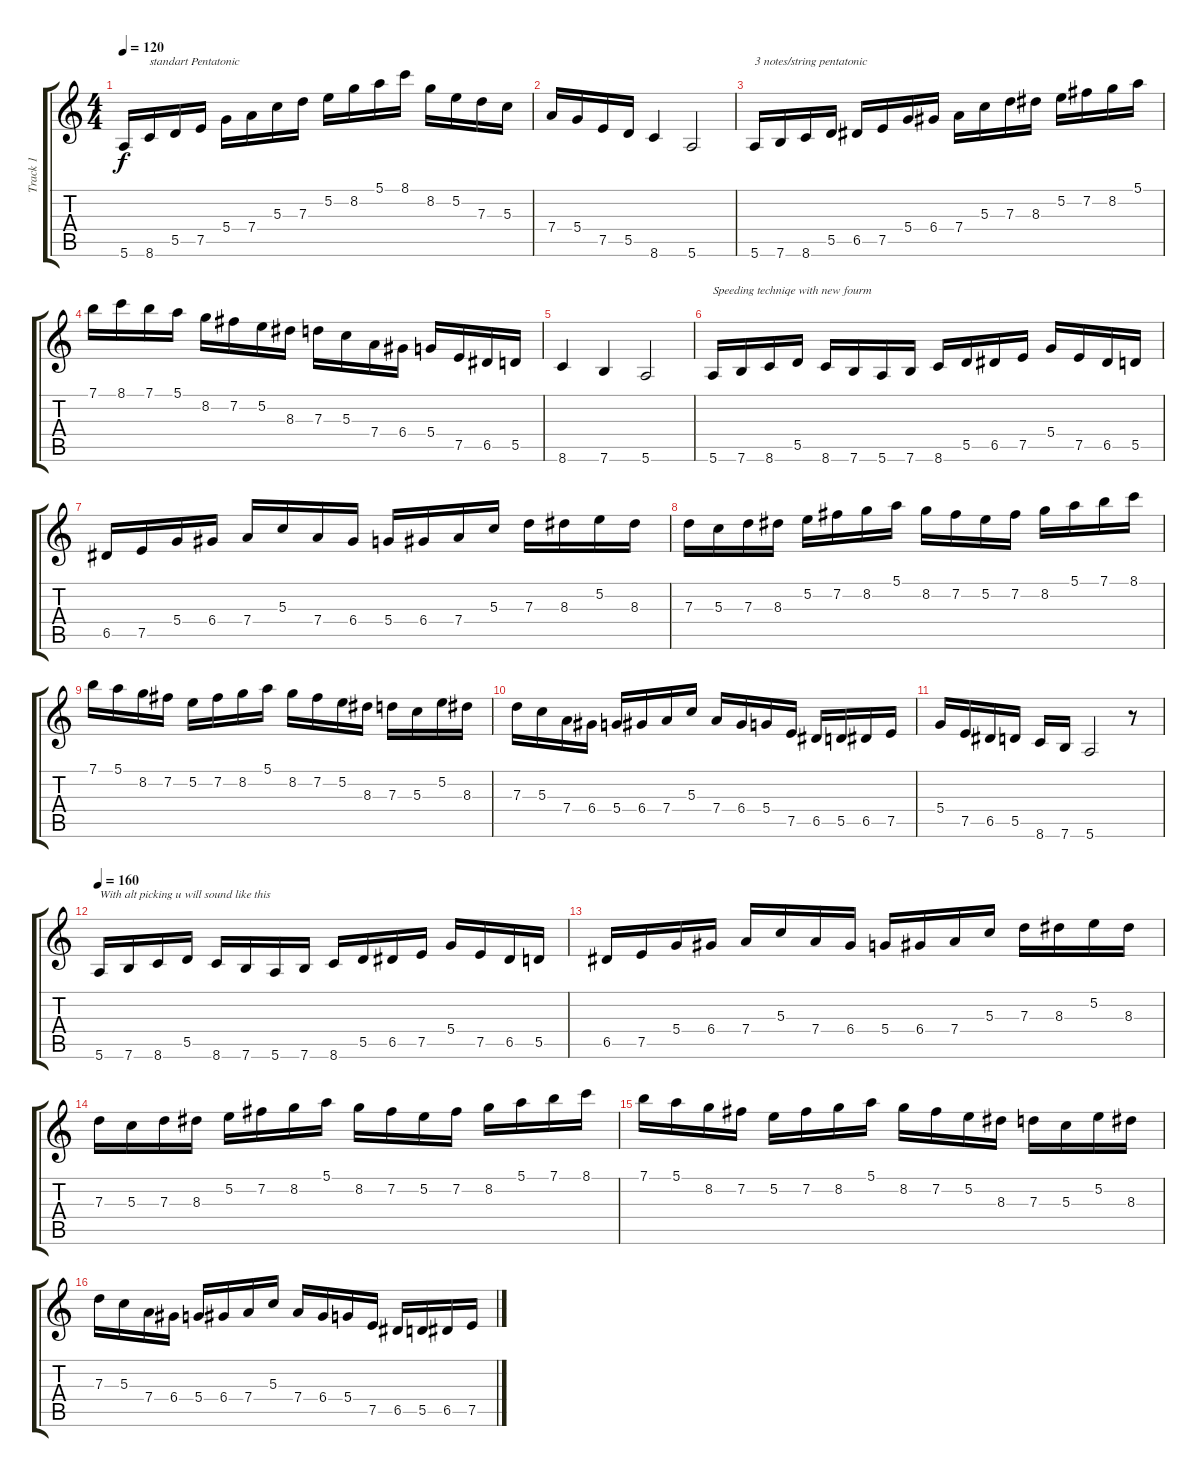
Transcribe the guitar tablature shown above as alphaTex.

\track ("Track 1" "Track 1") {instrument distortionguitar}
\staff {score tabs}
\tuning (E4 B3 G3 D3 A2 E2) {hide}
\ts (4 4)
\tempo 120
\clef g2
\ks c
5.6.16{dy f instrument distortionguitar} 8.6.16{txt "standart Pentatonic"} 5.5.16 7.5.16 5.4.16 7.4.16 5.3.16 7.3.16 5.2.16 8.2.16 5.1.16 8.1.16 8.2.16 5.2.16 7.3.16 5.3.16 |
7.4.16 5.4.16 7.5.16 5.5.16 8.6.4 5.6.2 |
5.6.16{txt "3 notes/string pentatonic"} 7.6.16 8.6.16 5.5.16 6.5.16 7.5.16 5.4.16 6.4.16 7.4.16 5.3.16 7.3.16 8.3.16 5.2.16 7.2.16 8.2.16 5.1.16 |
7.1.16 8.1.16 7.1.16 5.1.16 8.2.16 7.2.16 5.2.16 8.3.16 7.3.16 5.3.16 7.4.16 6.4.16 5.4.16 7.5.16 6.5.16 5.5.16 |
8.6.4 7.6.4 5.6.2 |
5.6.16{txt "Speeding techniqe with new fourm"} 7.6.16 8.6.16 5.5.16 8.6.16 7.6.16 5.6.16 7.6.16 8.6.16 5.5.16 6.5.16 7.5.16 5.4.16 7.5.16 6.5.16 5.5.16 |
6.5.16 7.5.16 5.4.16 6.4.16 7.4.16 5.3.16 7.4.16 6.4.16 5.4.16 6.4.16 7.4.16 5.3.16 7.3.16 8.3.16 5.2.16 8.3.16 |
7.3.16 5.3.16 7.3.16 8.3.16 5.2.16 7.2.16 8.2.16 5.1.16 8.2.16 7.2.16 5.2.16 7.2.16 8.2.16 5.1.16 7.1.16 8.1.16 |
7.1.16 5.1.16 8.2.16 7.2.16 5.2.16 7.2.16 8.2.16 5.1.16 8.2.16 7.2.16 5.2.16 8.3.16 7.3.16 5.3.16 5.2.16 8.3.16 |
7.3.16 5.3.16 7.4.16 6.4.16 5.4.16 6.4.16 7.4.16 5.3.16 7.4.16 6.4.16 5.4.16 7.5.16 6.5.16 5.5.16 6.5.16 7.5.16 |
5.4.16 7.5.16 6.5.16 5.5.16 8.6.16 7.6.16 5.6.2 r.8 |
\tempo 160
5.6.16{txt "With alt picking u will sound like this"} 7.6.16 8.6.16 5.5.16 8.6.16 7.6.16 5.6.16 7.6.16 8.6.16 5.5.16 6.5.16 7.5.16 5.4.16 7.5.16 6.5.16 5.5.16 |
6.5.16 7.5.16 5.4.16 6.4.16 7.4.16 5.3.16 7.4.16 6.4.16 5.4.16 6.4.16 7.4.16 5.3.16 7.3.16 8.3.16 5.2.16 8.3.16 |
7.3.16 5.3.16 7.3.16 8.3.16 5.2.16 7.2.16 8.2.16 5.1.16 8.2.16 7.2.16 5.2.16 7.2.16 8.2.16 5.1.16 7.1.16 8.1.16 |
7.1.16 5.1.16 8.2.16 7.2.16 5.2.16 7.2.16 8.2.16 5.1.16 8.2.16 7.2.16 5.2.16 8.3.16 7.3.16 5.3.16 5.2.16 8.3.16 |
7.3.16 5.3.16 7.4.16 6.4.16 5.4.16 6.4.16 7.4.16 5.3.16 7.4.16 6.4.16 5.4.16 7.5.16 6.5.16 5.5.16 6.5.16 7.5.16
